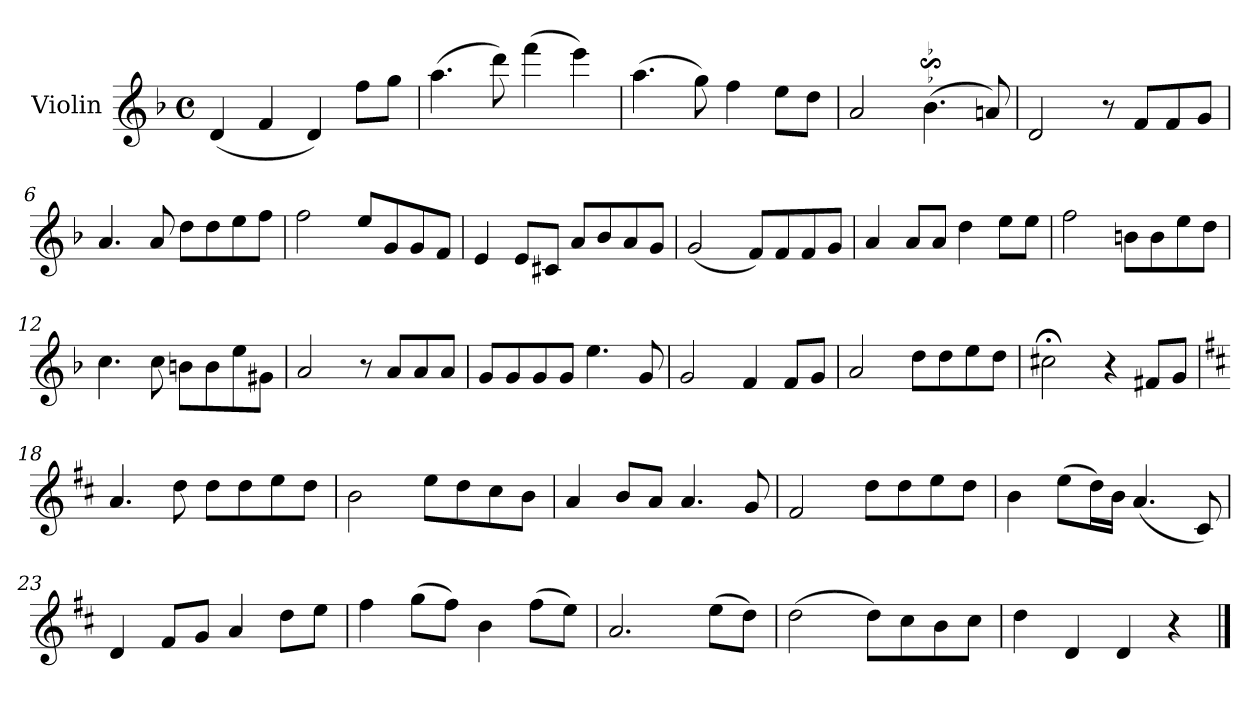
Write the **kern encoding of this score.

**kern
*part1
*staff1
*I"Violin
*I'Vln.
*clefG2
*k[b-]
*M4/4
*met(c)
=1
(<4d/
4f/
4d/)
8ff\L
8gg\J
=2
(>4.aa\
8ddd\)
(>4fff\
4eee\)
=3
(>4.aa\
8gg\)
4ff\
8ee\L
8dd\J
=4
2a/
(>4.b-s$Ss\
8a/)
=5
2d/
8r
8f/L
8f/
8g/J
!!LO:LB:g=z
=6
4.a/
8a/
8dd\L
8dd\
8ee\
8ff\J
=7
2ff\
8ee/L
8g/
8g/
8f/J
=8
4e/
8e/L
8c#X/J
8a/L
8b-/
8a/
8g/J
=9
(<2g/
8f/L)
8f/
8f/
8g/J
=10
4a/
8a/L
8a/J
4dd\
8ee\L
8ee\J
!!LO:LB:g=z
=11
2ff\
8bn\L
8b\
8ee\
8dd\J
=12
4.cc\
8cc\
8bn\L
8b\
8ee\
8g#X\J
=13
2a/
8r
8a/L
8a/
8a/J
=14
8g/L
8g/
8g/
8g/J
4.ee\
8g/
=15
2g/
4f/
8f/L
8g/J
=16
2a/
8dd\L
8dd\
8ee\
8dd\J
!!LO:LB:g=z
=17
2cc#X;<\
4r
8f#X/L
8g/J
=18
*k[f#c#]
4.a/
8dd\
8dd\L
8dd\
8ee\
8dd\J
=19
2b\
8ee\L
8dd\
8cc#\
8b\J
=20
4a/
8b/L
8a/J
4.a/
8g/
=21
2f#/
8dd\L
8dd\
8ee\
8dd\J
!!LO:LB:g=z
=22
4b\
(>8ee\L
16dd\L)
16b\JJ
(<4.a/
8c#/)
=23
4d/
8f#/L
8g/J
4a/
8dd\L
8ee\J
=24
4ff#\
(>8gg\L
8ff#\J)
4b\
(>8ff#\L
8ee\J)
=25
2.a/
(>8ee\L
8dd\J)
=26
(>2dd\
8dd\L)
8cc#\
8b\
8cc#\J
!!LO:LB:g=z
=27
4dd\
4d/
4d/
4r
==
*-
